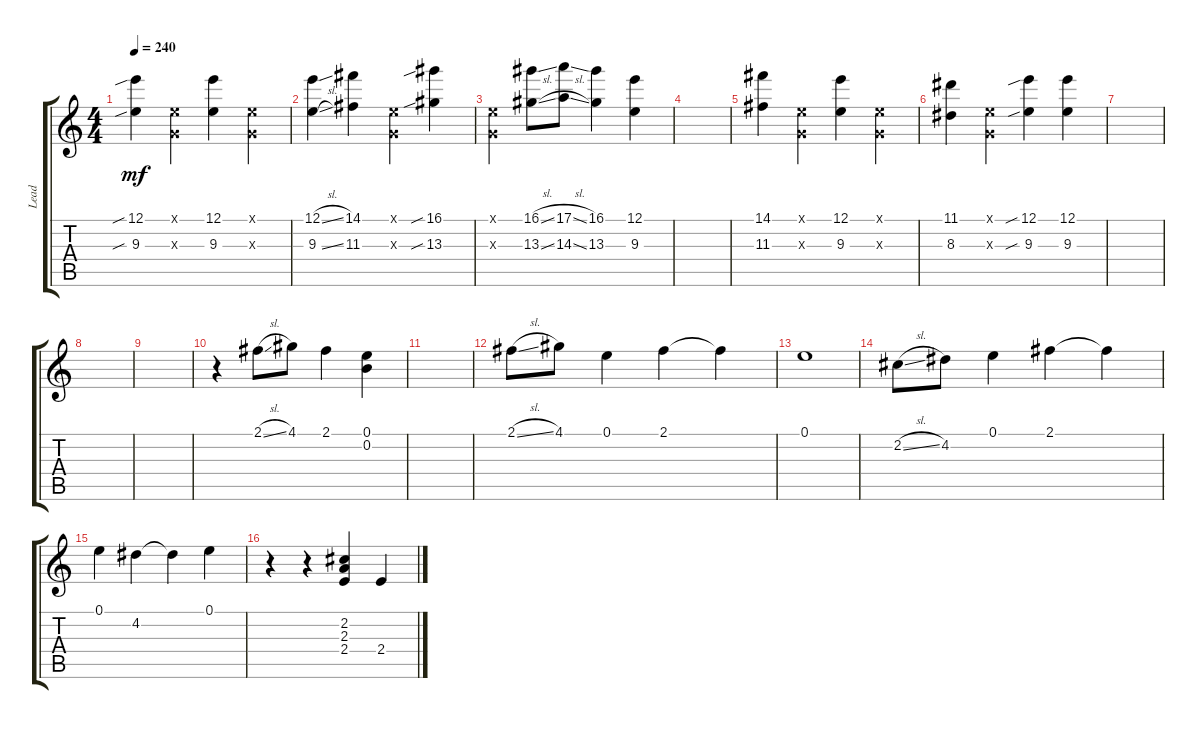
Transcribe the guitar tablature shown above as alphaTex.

\track ("Lead" "Lead") {instrument acousticguitarsteel}
\staff {score tabs}
\tuning (E4 B3 G3 D3 A2 E2) {hide}
\ts (4 4)
\tempo 240
\clef g2
\ks c
(12.1{sib} 9.3{sib}).4{dy mf} (0.1{x} 0.3{x}).4 (12.1 9.3).4 (0.1{x} 0.3{x}).4 |
(12.1{sl} 9.3{sl}).4 (14.1 11.3).4 (0.1{x} 0.3{x}).4 (16.1{sib} 13.3{sib}).4 |
(0.1{x} 0.3{x}).4 (16.1{sl} 13.3{sl}).8 (17.1{sl} 14.3{sl}).8 (16.1 13.3).4 (12.1 9.3).4 |
|
(14.1 11.3).4 (0.1{x} 0.3{x}).4 (12.1 9.3).4 (0.1{x} 0.3{x}).4 |
(11.1 8.3).4 (0.1{x} 0.3{x}).4 (12.1{sib} 9.3{sib}).4 (12.1 9.3).4 |
|
|
|
r.4 2.1{sl}.8 4.1.8 2.1.4 (0.1 0.2).4 |
|
2.1{sl}.8 4.1.8 0.1.4 2.1.4 2.1{t}.4 |
0.1.1 |
2.2{sl}.8 4.2.8 0.1.4 2.1.4 2.1{t}.4 |
0.1.4 4.2.4 4.2{t}.4 0.1.4 |
r.4 r.4 (2.2 2.3 2.4).4 2.4.4
